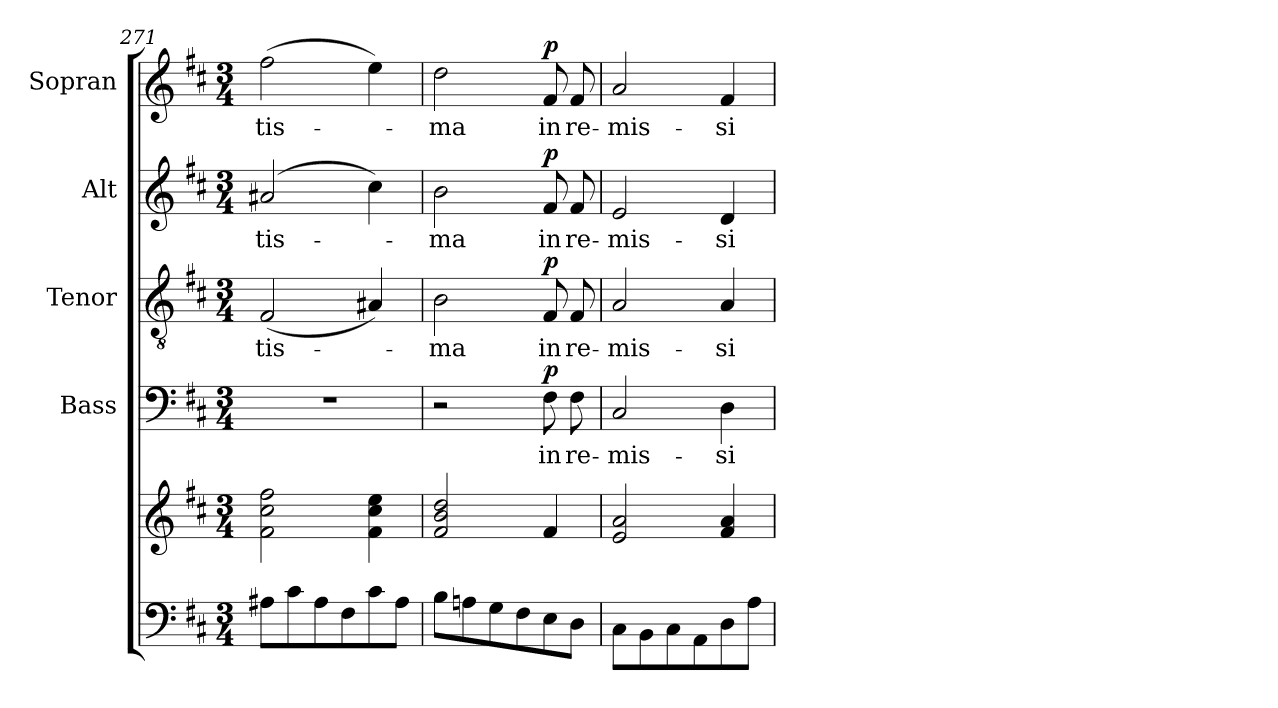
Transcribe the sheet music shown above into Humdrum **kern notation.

**kern	**kern	**kern	**text	**dynam	**kern	**text	**dynam	**kern	**text	**dynam	**kern	**text	**dynam
*part5	*part5	*part4	*part4	*part4	*part3	*part3	*part3	*part2	*part2	*part2	*part1	*part1	*part1
*staff6	*staff5	*staff4	*staff4	*staff4	*staff3	*staff3	*staff3	*staff2	*staff2	*staff2	*staff1	*staff1	*staff1
*	*	*I"Bass	*	*	*I"Tenor	*	*	*I"Alt	*	*	*I"Sopran	*	*
*	*	*I'B.	*	*	*I'T.	*	*	*I'A.	*	*	*I'S.	*	*
*clefF4	*clefG2	*clefF4	*	*	*clefGv2	*	*	*clefG2	*	*	*clefG2	*	*
*k[f#c#]	*k[f#c#]	*k[f#c#]	*	*	*k[f#c#]	*	*	*k[f#c#]	*	*	*k[f#c#]	*	*
*D:	*D:	*D:	*	*	*D:	*	*	*D:	*	*	*D:	*	*
*M3/4	*M3/4	*M3/4	*	*	*M3/4	*	*	*M3/4	*	*	*M3/4	*	*
=271	=271	=271	=271	=271	=271	=271	=271	=271	=271	=271	=271	=271	=271
!	!	!	!	!	!	!LO:LY:b	!	!	!LO:LY:b	!	!	!LO:LY:b	!
8A#X\L	2f#\ 2cc#\ 2ff#\	2.r	.	.	(<2F#/	-tis-	.	(2a#X/	-tis-	.	(>2ff#\	-tis-	.
8c#\	.	.	.	.	.	.	.	.	.	.	.	.	.
8A#\	.	.	.	.	.	.	.	.	.	.	.	.	.
8F#\	.	.	.	.	.	.	.	.	.	.	.	.	.
8c#\	4f#\ 4cc#\ 4ee\	.	.	.	4A#X/)	.	.	4cc#\)	.	.	4ee\)	.	.
8A#\J	.	.	.	.	.	.	.	.	.	.	.	.	.
=272	=272	=272	=272	=272	=272	=272	=272	=272	=272	=272	=272	=272	=272
!	!	!	!	!	!	!LO:LY:b	!	!	!LO:LY:b	!	!	!LO:LY:b	!
8B\L	2f#/ 2b/ 2dd/	2r	.	.	2B\	-ma	.	2b\	-ma	.	2dd\	-ma	.
8An\	.	.	.	.	.	.	.	.	.	.	.	.	.
8G\	.	.	.	.	.	.	.	.	.	.	.	.	.
8F#\	.	.	.	.	.	.	.	.	.	.	.	.	.
!	!	!	!LO:LY:b	!LO:DY:a	!	!LO:LY:b	!LO:DY:a	!	!LO:LY:b	!LO:DY:a	!	!LO:LY:b	!LO:DY:a
8E\	4f#/	8F#\	in	p	8F#/	in	p	8f#/	in	p	8f#/	in	p
!	!	!	!LO:LY:b	!	!	!LO:LY:b	!	!	!LO:LY:b	!	!	!LO:LY:b	!
8D\J	.	8F#\	re-	.	8F#/	re-	.	8f#/	re-	.	8f#/	re-	.
=273	=273	=273	=273	=273	=273	=273	=273	=273	=273	=273	=273	=273	=273
!	!	!	!LO:LY:b	!	!	!LO:LY:b	!	!	!LO:LY:b	!	!	!LO:LY:b	!
8C#\L	2e/ 2a/	2C#/	-mis-	.	2A/	-mis-	.	2e/	-mis-	.	2a/	-mis-	.
8BB\	.	.	.	.	.	.	.	.	.	.	.	.	.
8C#\	.	.	.	.	.	.	.	.	.	.	.	.	.
8AA\	.	.	.	.	.	.	.	.	.	.	.	.	.
!	!	!	!LO:LY:b	!	!	!LO:LY:b	!	!	!LO:LY:b	!	!	!LO:LY:b	!
8D\	4f#/ 4a/	4D\	-si-	.	4A/	-si-	.	4d/	-si-	.	4f#/	-si-	.
8A\J	.	.	.	.	.	.	.	.	.	.	.	.	.
=	=	=	=	=	=	=	=	=	=	=	=	=	=
*-	*-	*-	*-	*-	*-	*-	*-	*-	*-	*-	*-	*-	*-
